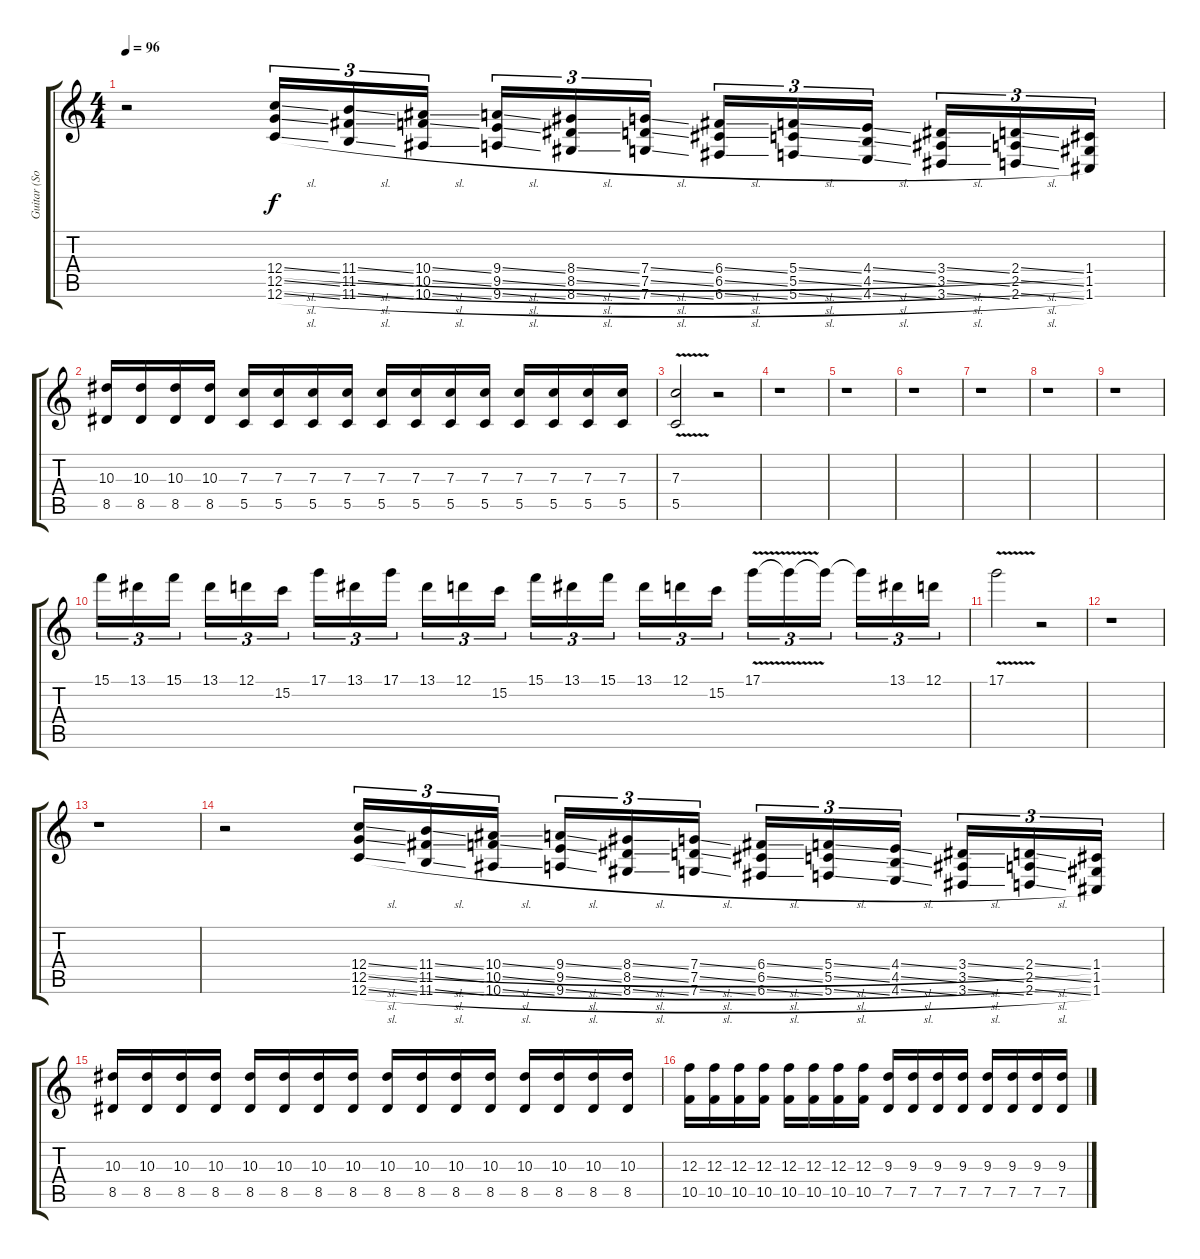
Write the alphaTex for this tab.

\track ("Guitar (Solo/Overdub)" "Guitar (So") {instrument overdrivenguitar}
\staff {score tabs}
\tuning (D4 A3 F3 C3 G2 C2) {hide}
\ts (4 4)
\tempo 96
\clef g2
\ks c
r.2{dy f} (12.4{sl} 12.5{sl} 12.6{sl}).16{tu (3 2)} (11.4{sl} 11.5{sl} 11.6{sl}).16{tu (3 2)} (10.4{sl} 10.5{sl} 10.6{sl}).16{tu (3 2) beam splitsecondary} (9.4{sl} 9.5{sl} 9.6{sl}).16{tu (3 2)} (8.4{sl} 8.5{sl} 8.6{sl}).16{tu (3 2)} (7.4{sl} 7.5{sl} 7.6{sl}).16{tu (3 2)} (6.4{sl} 6.5{sl} 6.6{sl}).16{tu (3 2)} (5.4{sl} 5.5{sl} 5.6{sl}).16{tu (3 2)} (4.4{sl} 4.5{sl} 4.6{sl}).16{tu (3 2) beam splitsecondary} (3.4{sl} 3.5{sl} 3.6{sl}).16{tu (3 2)} (2.4{sl} 2.5{sl} 2.6{sl}).16{tu (3 2)} (1.4 1.5 1.6).16{tu (3 2)} |
(10.3 8.5).16{instrument overdrivenguitar} (10.3 8.5).16 (10.3 8.5).16 (10.3 8.5).16 (7.3 5.5).16 (7.3 5.5).16 (7.3 5.5).16 (7.3 5.5).16 (7.3 5.5).16 (7.3 5.5).16 (7.3 5.5).16 (7.3 5.5).16 (7.3 5.5).16 (7.3 5.5).16 (7.3 5.5).16 (7.3 5.5).16 |
(7.3{v} 5.5{v}).2 r.2 |
r.1 |
r.1 |
r.1 |
r.1 |
r.1 |
r.1 |
15.1.16{tu (3 2)} 13.1.16{tu (3 2)} 15.1.16{tu (3 2) beam splitsecondary} 13.1.16{tu (3 2)} 12.1.16{tu (3 2)} 15.2.16{tu (3 2)} 17.1.16{tu (3 2)} 13.1.16{tu (3 2)} 17.1.16{tu (3 2) beam splitsecondary} 13.1.16{tu (3 2)} 12.1.16{tu (3 2)} 15.2.16{tu (3 2)} 15.1.16{tu (3 2)} 13.1.16{tu (3 2)} 15.1.16{tu (3 2) beam splitsecondary} 13.1.16{tu (3 2)} 12.1.16{tu (3 2)} 15.2.16{tu (3 2)} 17.1{v}.16{tu (3 2)} 17.1{t}.16{tu (3 2)} 17.1{t}.16{tu (3 2) beam splitsecondary} 17.1{t}.16{tu (3 2)} 13.1.16{tu (3 2)} 12.1.16{tu (3 2)} |
17.1{v}.2 r.2 |
r.1 |
r.1 |
r.2 (12.4{sl} 12.5{sl} 12.6{sl}).16{tu (3 2)} (11.4{sl} 11.5{sl} 11.6{sl}).16{tu (3 2)} (10.4{sl} 10.5{sl} 10.6{sl}).16{tu (3 2) beam splitsecondary} (9.4{sl} 9.5{sl} 9.6{sl}).16{tu (3 2)} (8.4{sl} 8.5{sl} 8.6{sl}).16{tu (3 2)} (7.4{sl} 7.5{sl} 7.6{sl}).16{tu (3 2)} (6.4{sl} 6.5{sl} 6.6{sl}).16{tu (3 2)} (5.4{sl} 5.5{sl} 5.6{sl}).16{tu (3 2)} (4.4{sl} 4.5{sl} 4.6{sl}).16{tu (3 2) beam splitsecondary} (3.4{sl} 3.5{sl} 3.6{sl}).16{tu (3 2)} (2.4{sl} 2.5{sl} 2.6{sl}).16{tu (3 2)} (1.4 1.5 1.6).16{tu (3 2)} |
(10.3 8.5).16 (10.3 8.5).16 (10.3 8.5).16 (10.3 8.5).16 (10.3 8.5).16 (10.3 8.5).16 (10.3 8.5).16 (10.3 8.5).16 (10.3 8.5).16 (10.3 8.5).16 (10.3 8.5).16 (10.3 8.5).16 (10.3 8.5).16 (10.3 8.5).16 (10.3 8.5).16 (10.3 8.5).16 |
(12.3 10.5).16 (12.3 10.5).16 (12.3 10.5).16 (12.3 10.5).16 (12.3 10.5).16 (12.3 10.5).16 (12.3 10.5).16 (12.3 10.5).16 (9.3 7.5).16 (9.3 7.5).16 (9.3 7.5).16 (9.3 7.5).16 (9.3 7.5).16 (9.3 7.5).16 (9.3 7.5).16 (9.3 7.5).16
